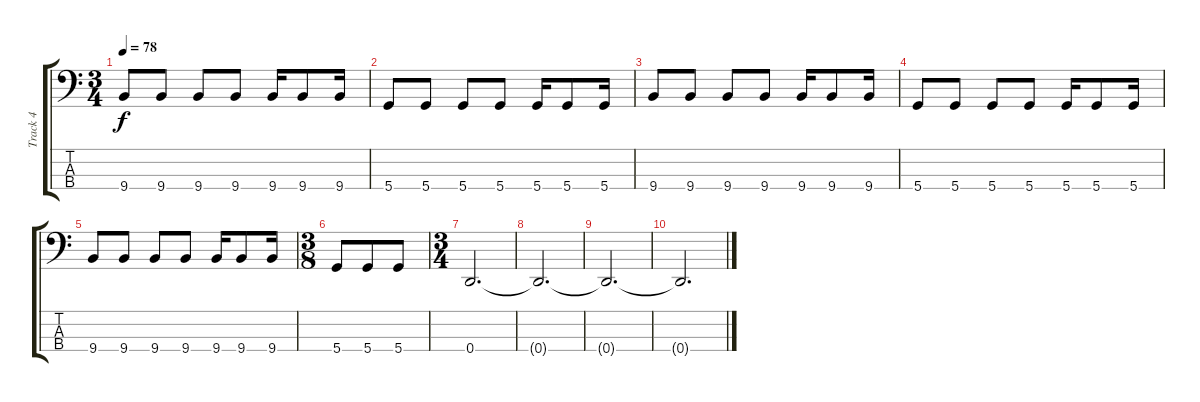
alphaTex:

\track ("Track 4" "Track 4") {instrument electricbasspick}
\staff {score tabs}
\tuning (G2 D2 A1 D1) {hide}
\ts (3 4)
\tempo 78
\clef f4
\ks c
9.4.8{dy f} 9.4.8 9.4.8 9.4.8 9.4.16 9.4.8 9.4.16 |
5.4.8 5.4.8 5.4.8 5.4.8 5.4.16 5.4.8 5.4.16 |
9.4.8 9.4.8 9.4.8 9.4.8 9.4.16 9.4.8 9.4.16 |
5.4.8 5.4.8 5.4.8 5.4.8 5.4.16 5.4.8 5.4.16 |
9.4.8 9.4.8 9.4.8 9.4.8 9.4.16 9.4.8 9.4.16 |
\ts (3 8)
5.4.8 5.4.8 5.4.8 |
\ts (3 4)
0.4.2{d} |
0.4{t}.2{d} |
0.4{t}.2{d} |
0.4{t}.2{d}
